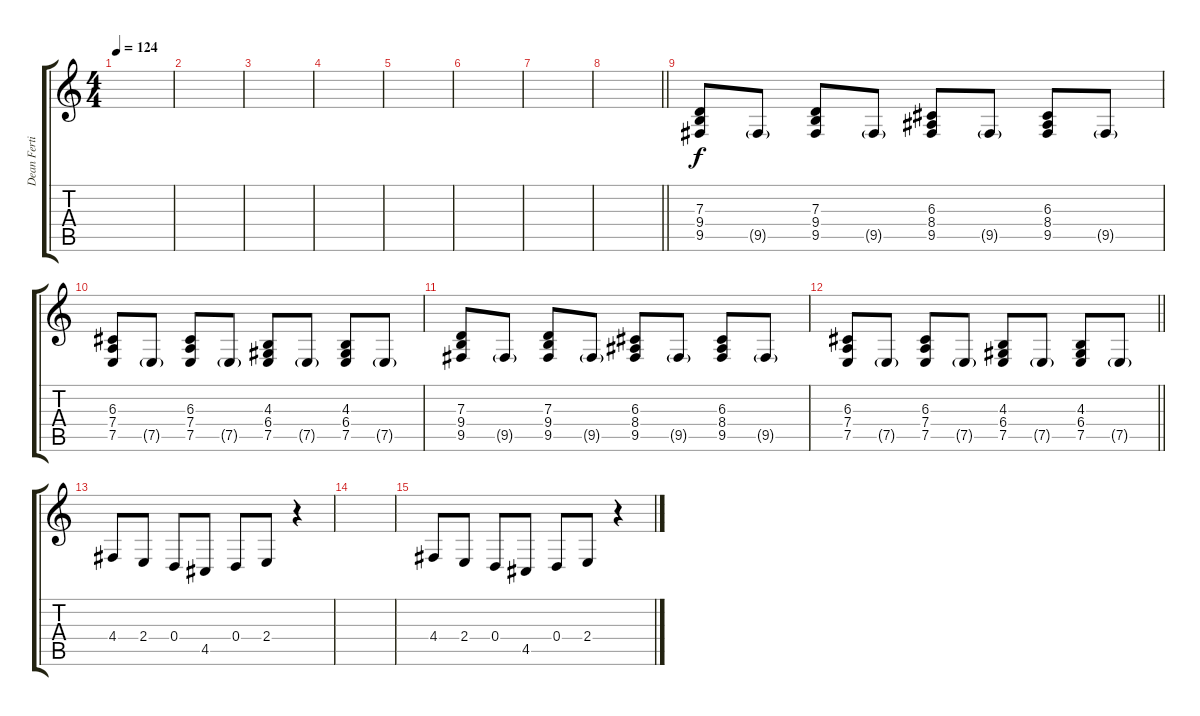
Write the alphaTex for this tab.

\track ("Dean Fertita (Keyboard)" "Dean Ferti") {instrument lead3calliope}
\staff {score tabs}
\tuning (E4 B3 G3 D3 A2 E2) {hide}
\ts (4 4)
\tempo 124
\clef g2
\ks c
|
|
|
|
|
|
|
\barLineRight lightlight
|
(7.3 9.4 9.5).8 9.5{g}.8 (7.3 9.4 9.5).8 9.5{g}.8 (6.3 8.4 9.5).8 9.5{g}.8 (6.3 8.4 9.5).8 9.5{g}.8 |
(6.3 7.4 7.5).8 7.5{g}.8 (6.3 7.4 7.5).8 7.5{g}.8 (4.3 6.4 7.5).8 7.5{g}.8 (4.3 6.4 7.5).8 7.5{g}.8 |
(7.3 9.4 9.5).8 9.5{g}.8 (7.3 9.4 9.5).8 9.5{g}.8 (6.3 8.4 9.5).8 9.5{g}.8 (6.3 8.4 9.5).8 9.5{g}.8 |
\barLineRight lightlight
(6.3 7.4 7.5).8 7.5{g}.8 (6.3 7.4 7.5).8 7.5{g}.8 (4.3 6.4 7.5).8 7.5{g}.8 (4.3 6.4 7.5).8 7.5{g}.8 |
4.4.8{balance 12 instrument overdrivenguitar} 2.4.8 0.4.8 4.5.8 0.4.8 2.4.8 r.4 |
|
4.4.8{balance 12 instrument overdrivenguitar} 2.4.8 0.4.8 4.5.8 0.4.8 2.4.8 r.4
